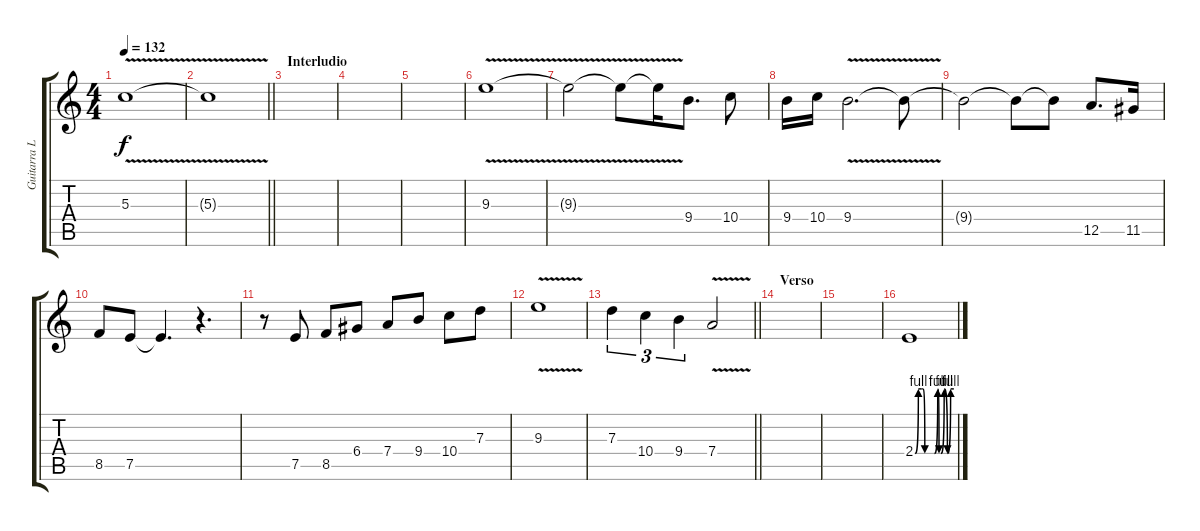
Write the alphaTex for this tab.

\track ("Guitarra Lead " "Guitarra L") {instrument distortionguitar}
\staff {score tabs}
\tuning (E4 B3 G3 D3 A2 E2) {hide}
\ts (4 4)
\tempo 132
\clef g2
\ks c
5.3{v}.1{dy f} |
\barLineRight lightlight
5.3{v t}.1 |
\section ("" "Interludio")
|
|
|
9.3{v}.1{balance 8} |
9.3{v t}.2 9.3{v t}.8 9.3{v t}.16 9.4.8{d} 10.4.8 |
9.4.16 10.4.16 9.4{v}.2{d} 9.4{t}.8 |
9.4{t}.2 9.4{t}.8 9.4{t}.8 12.5.8{d} 11.5.16 |
8.5.8 7.5.8 7.5{t}.4{d} r.4{d} |
r.8 7.5.8 8.5.8 6.4.8 7.4.8 9.4.8 10.4.8 7.3.8 |
9.3{v}.1 |
\barLineRight lightlight
7.3.4{tu (3 2)} 10.4.4{tu (3 2)} 9.4.4{tu (3 2)} 7.4{v}.2 |
\section ("" "Verso")
|
|
2.4{be (custom 0 0 5 4 10 4 12 4 15 0 17 0 20 0 25 0 30 0 35 4 37 0 40 0 45 4 50 0 55 4 60 4)}.1{volume 11 balance 12}
